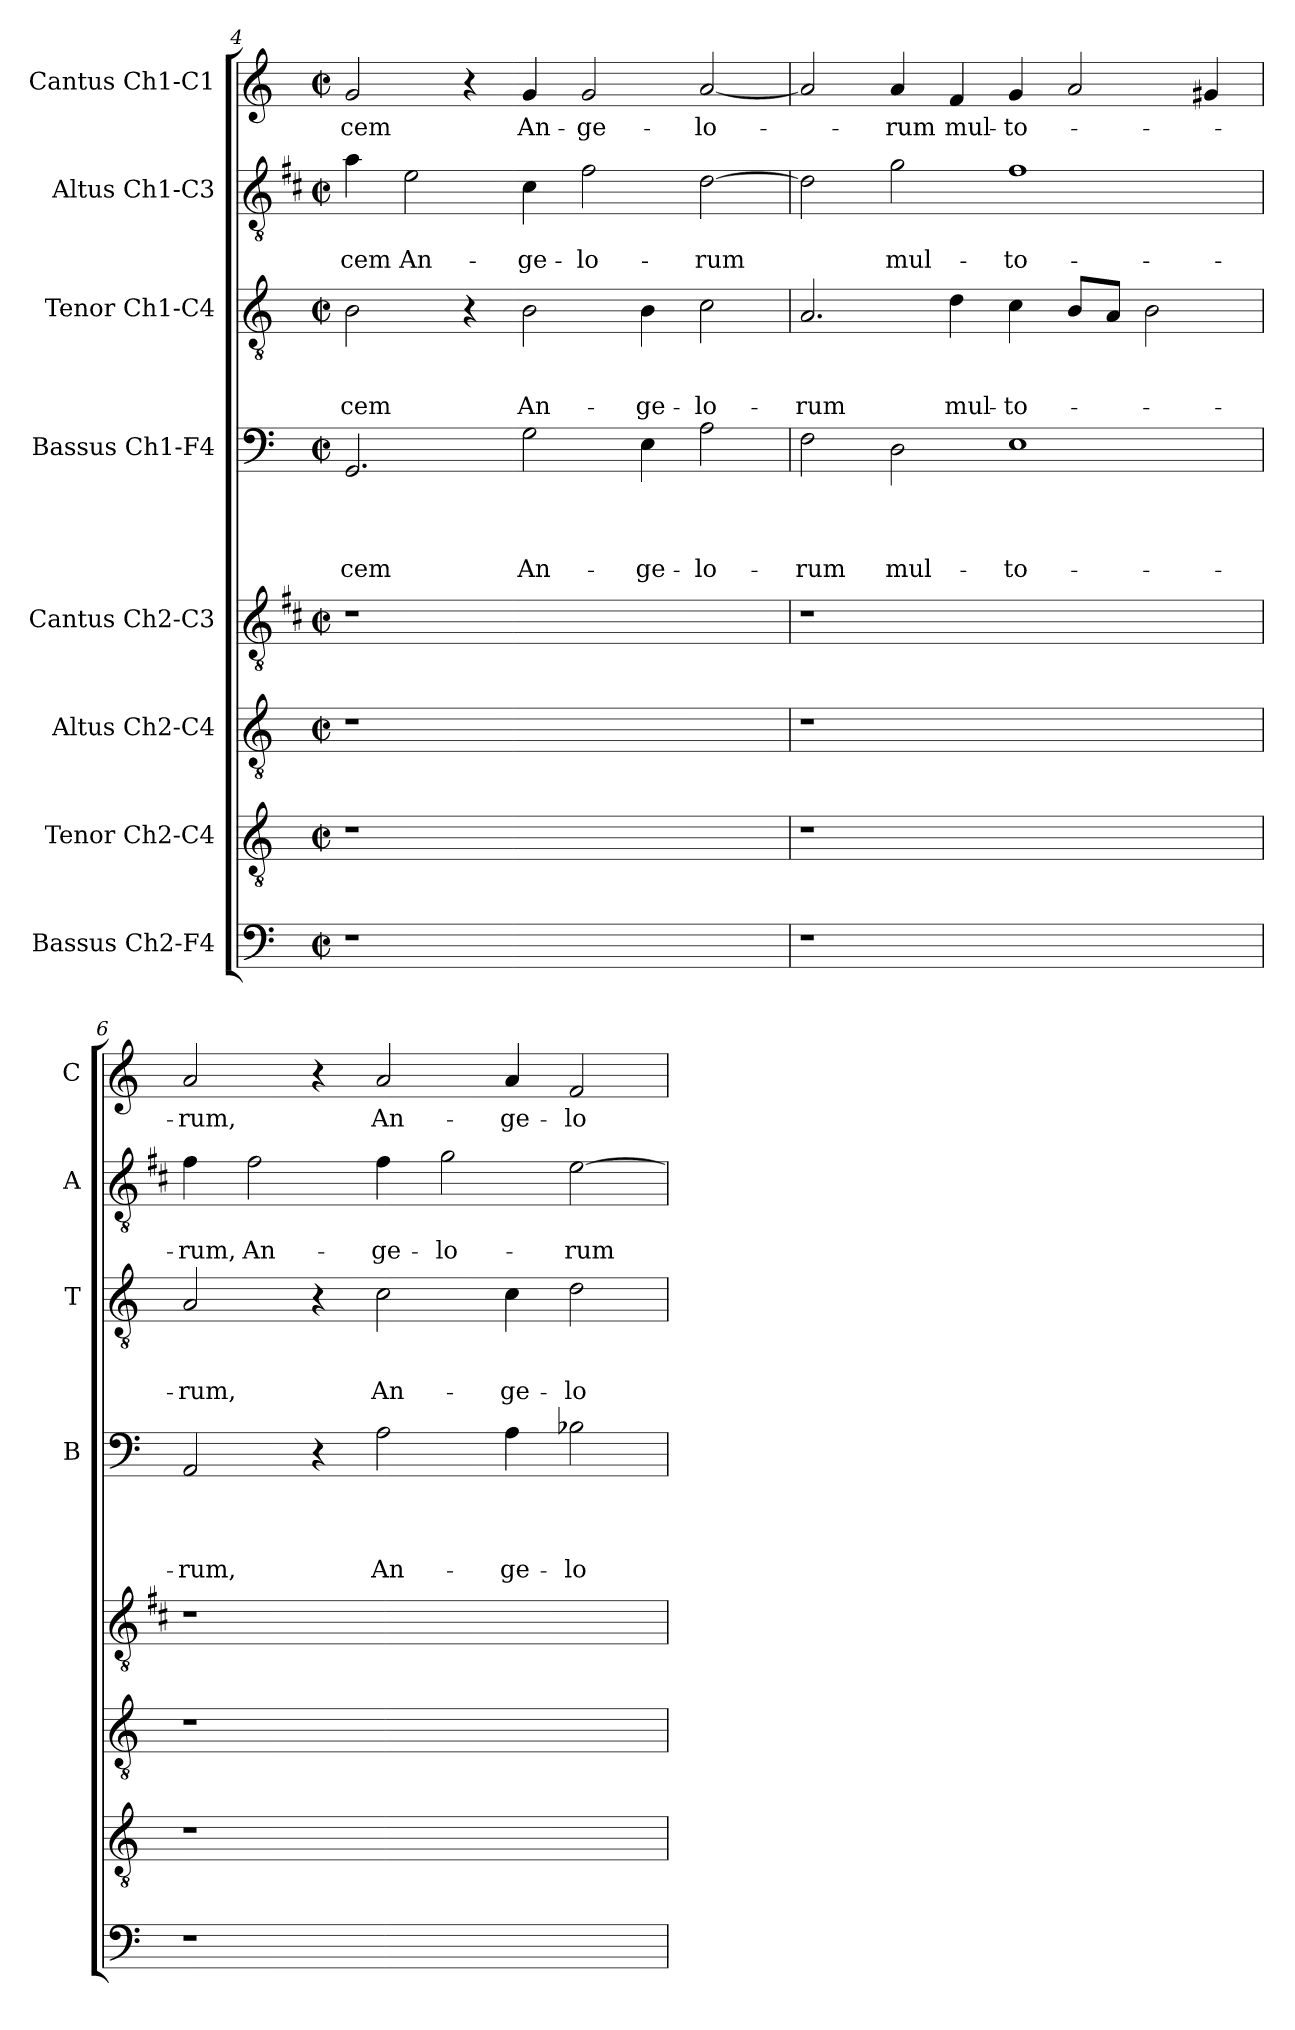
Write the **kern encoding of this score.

**kern	**kern	**kern	**kern	**kern	**text	**text	**text	**text	**kern	**text	**text	**text	**kern	**text	**text	**kern	**text
*part8	*part7	*part6	*part5	*part4	*part4	*part4	*part4	*part4	*part3	*part3	*part3	*part3	*part2	*part2	*part2	*part1	*part1
*staff8	*staff7	*staff6	*staff5	*staff4	*staff4	*staff4	*staff4	*staff4	*staff3	*staff3	*staff3	*staff3	*staff2	*staff2	*staff2	*staff1	*staff1
*I"Bassus Ch2-F4	*I"Tenor Ch2-C4	*I"Altus Ch2-C4	*I"Cantus Ch2-C3	*I"Bassus Ch1-F4	*	*	*	*	*I"Tenor Ch1-C4	*	*	*	*I"Altus Ch1-C3	*	*	*I"Cantus Ch1-C1	*
*	*	*	*	*I'B	*	*	*	*	*I'T	*	*	*	*I'A	*	*	*I'C	*
*clefF4	*clefGv2	*clefGv2	*clefGv2	*clefF4	*	*	*	*	*clefGv2	*	*	*	*clefGv2	*	*	*clefG2	*
*	*	*	*ITrd1c2	*	*	*	*	*	*	*	*	*	*ITrd1c2	*	*	*	*
*k[]	*k[]	*k[]	*k[]	*k[]	*	*	*	*	*k[]	*	*	*	*k[]	*	*	*k[]	*
*C:	*C:	*C:	*C:	*C:	*	*	*	*	*C:	*	*	*	*C:	*	*	*C:	*
*M2/2	*M2/2	*M2/2	*M2/2	*M2/2	*	*	*	*	*M2/2	*	*	*	*M2/2	*	*	*M2/2	*
*met(c|)	*met(c|)	*met(c|)	*met(c|)	*met(c|)	*	*	*	*	*met(c|)	*	*	*	*met(c|)	*	*	*met(c|)	*
=4	=4	=4	=4	=4	=4	=4	=4	=4	=4	=4	=4	=4	=4	=4	=4	=4	=4
!	!	!	!	!	!	!	!	!LO:LY:b	!	!	!	!LO:LY:b	!	!	!LO:LY:b	!	!LO:LY:b
1r	1r	1r	1r	2.GG/	.	.	.	-cem	2B\	.	.	-cem	4g\	.	-cem	2g/	-cem
!	!	!	!	!	!	!	!	!	!	!	!	!	!	!	!LO:LY:b	!	!
.	.	.	.	.	.	.	.	.	.	.	.	.	2d\	.	An-	.	.
.	.	.	.	.	.	.	.	.	4r	.	.	.	.	.	.	4r	.
!	!	!	!	!	!	!	!	!LO:LY:b	!	!	!	!LO:LY:b	!	!	!LO:LY:b	!	!LO:LY:b
.	.	.	.	2G\	.	.	.	An-	2B\	.	.	An-	4B\	.	-ge-	4g/	An-
!	!	!	!	!	!	!	!	!	!	!	!	!	!	!	!LO:LY:b	!	!LO:LY:b
1ryy	1ryy	1ryy	1ryy	.	.	.	.	.	.	.	.	.	2e\	.	-lo-	2g/	-ge-
!	!	!	!	!	!	!	!	!LO:LY:b	!	!	!	!LO:LY:b	!	!	!	!	!
.	.	.	.	4E\	.	.	.	-ge-	4B\	.	.	-ge-	.	.	.	.	.
!	!	!	!	!	!	!	!	!LO:LY:b	!	!	!	!LO:LY:b	!	!	!LO:LY:b	!	!LO:LY:b
.	.	.	.	2A\	.	.	.	-lo-	2c\	.	.	-lo-	[2c\	.	-rum	[2a/	-lo-
=5	=5	=5	=5	=5	=5	=5	=5	=5	=5	=5	=5	=5	=5	=5	=5	=5	=5
!	!	!	!	!	!	!	!	!LO:LY:b	!	!	!	!LO:LY:b	!	!	!	!	!
1r	1r	1r	1r	2F\	.	.	.	-rum	2.A/	.	.	-rum	2c\]	.	.	2a/]	.
!	!	!	!	!	!	!	!	!LO:LY:b	!	!	!	!	!	!	!LO:LY:b	!	!LO:LY:b
.	.	.	.	2D\	.	.	.	mul-	.	.	.	.	2f\	.	mul-	4a/	-rum
!	!	!	!	!	!	!	!	!	!	!	!	!LO:LY:b	!	!	!	!	!LO:LY:b
.	.	.	.	.	.	.	.	.	4d\	.	.	mul-	.	.	.	4f/	mul-
!	!	!	!	!	!	!	!	!LO:LY:b	!	!	!	!LO:LY:b	!	!	!LO:LY:b	!	!LO:LY:b
1ryy	1ryy	1ryy	1ryy	1E	.	.	.	-to-	4c\	.	.	-to-	1e	.	-to-	4g/	-to-
.	.	.	.	.	.	.	.	.	8B/L	.	.	.	.	.	.	2a/	.
.	.	.	.	.	.	.	.	.	8A/J	.	.	.	.	.	.	.	.
.	.	.	.	.	.	.	.	.	2B\	.	.	.	.	.	.	.	.
.	.	.	.	.	.	.	.	.	.	.	.	.	.	.	.	4g#X/	.
!!LO:LB:g=z
=6	=6	=6	=6	=6	=6	=6	=6	=6	=6	=6	=6	=6	=6	=6	=6	=6	=6
!	!	!	!	!	!	!	!	!LO:LY:b	!	!	!	!LO:LY:b	!	!	!LO:LY:b	!	!LO:LY:b
1r	1r	1r	1r	2AA/	.	.	.	-rum,	2A/	.	.	-rum,	4e\	.	-rum,	2a/	-rum,
!	!	!	!	!	!	!	!	!	!	!	!	!	!	!	!LO:LY:b	!	!
.	.	.	.	.	.	.	.	.	.	.	.	.	2e\	.	An-	.	.
.	.	.	.	4r	.	.	.	.	4r	.	.	.	.	.	.	4r	.
!	!	!	!	!	!	!	!	!LO:LY:b	!	!	!	!LO:LY:b	!	!	!LO:LY:b	!	!LO:LY:b
.	.	.	.	2A\	.	.	.	An-	2c\	.	.	An-	4e\	.	-ge-	2a/	An-
!	!	!	!	!	!	!	!	!	!	!	!	!	!	!	!LO:LY:b	!	!
1ryy	1ryy	1ryy	1ryy	.	.	.	.	.	.	.	.	.	2f\	.	-lo-	.	.
!	!	!	!	!	!	!	!	!LO:LY:b	!	!	!	!LO:LY:b	!	!	!	!	!LO:LY:b
.	.	.	.	4A\	.	.	.	-ge-	4c\	.	.	-ge-	.	.	.	4a/	-ge-
!	!	!	!	!	!	!	!	!LO:LY:b	!	!	!	!LO:LY:b	!	!	!LO:LY:b	!	!LO:LY:b
.	.	.	.	2B-X\	.	.	.	-lo-	2d\	.	.	-lo-	[2d\	.	-rum	2f/	-lo-
=	=	=	=	=	=	=	=	=	=	=	=	=	=	=	=	=	=
*-	*-	*-	*-	*-	*-	*-	*-	*-	*-	*-	*-	*-	*-	*-	*-	*-	*-
